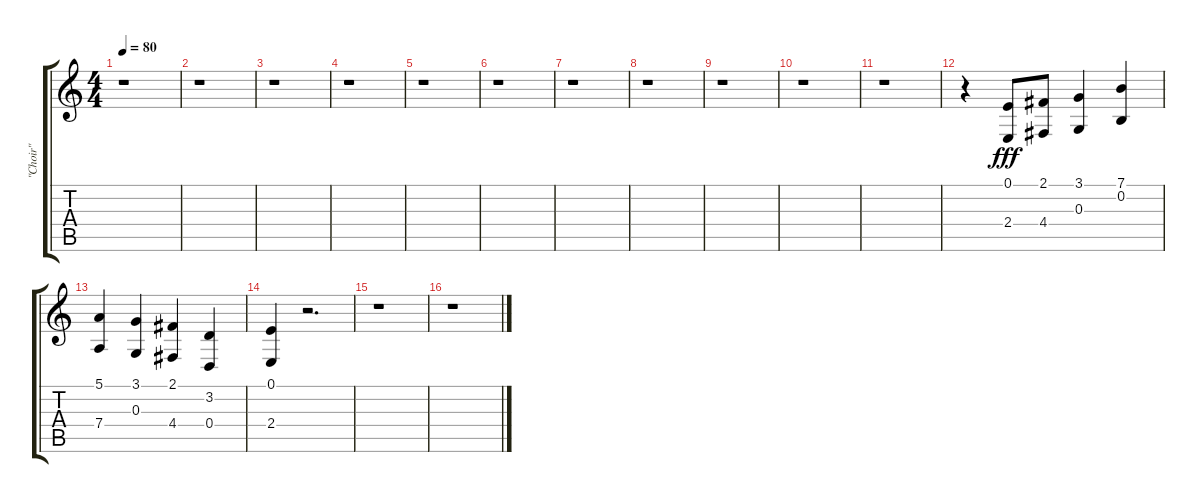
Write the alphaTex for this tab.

\track ("\"Choir\"" "\"Choir\"") {instrument fx4atmosphere}
\staff {score tabs}
\tuning (E4 B3 G3 D3 A2 E2) {hide}
\ts (4 4)
\tempo 80
\clef g2
\ks c
r.1{dy fff} |
r.1 |
r.1 |
r.1 |
r.1 |
r.1 |
r.1 |
r.1 |
r.1 |
r.1 |
r.1 |
r.4 (0.1 2.4).8 (2.1 4.4).8 (3.1 0.3).4 (7.1 0.2).4 |
(5.1 7.4).4 (3.1 0.3).4 (2.1 4.4).4 (3.2 0.4).4 |
(0.1 2.4).4 r.2{d} |
r.1 |
r.1
